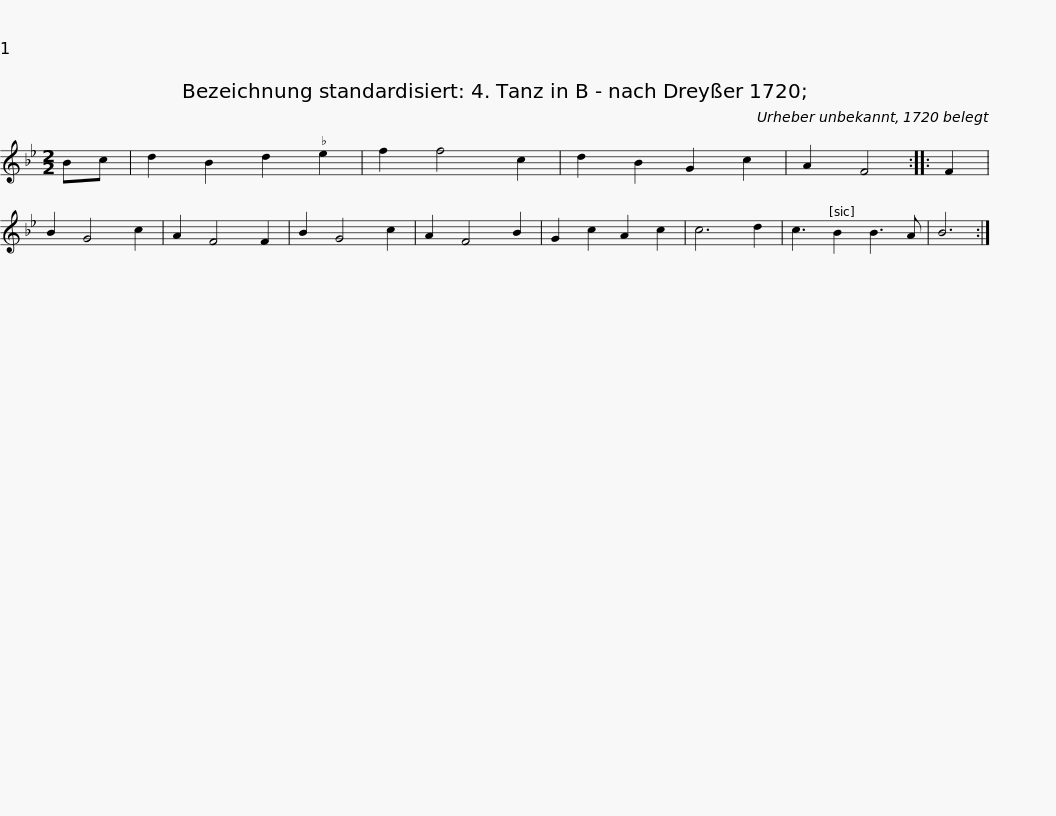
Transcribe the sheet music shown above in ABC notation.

X:1
L:1/8
M:2/2
I:linebreak $
K:Bb
V:1 treble
V:1
 Bc | d2 B2 d2 e2 | f2 f4 c2 | d2 B2 G2 c2 | A2 F4 :: %5
 F2 | B2 G4 c2 | A2 F4 F2 | B2 G4 c2 | A2 F4 B2 | %10
 G2 c2 A2 c2 | c6 d2 |$ c3 B2 B3 A | B6 :| %14
